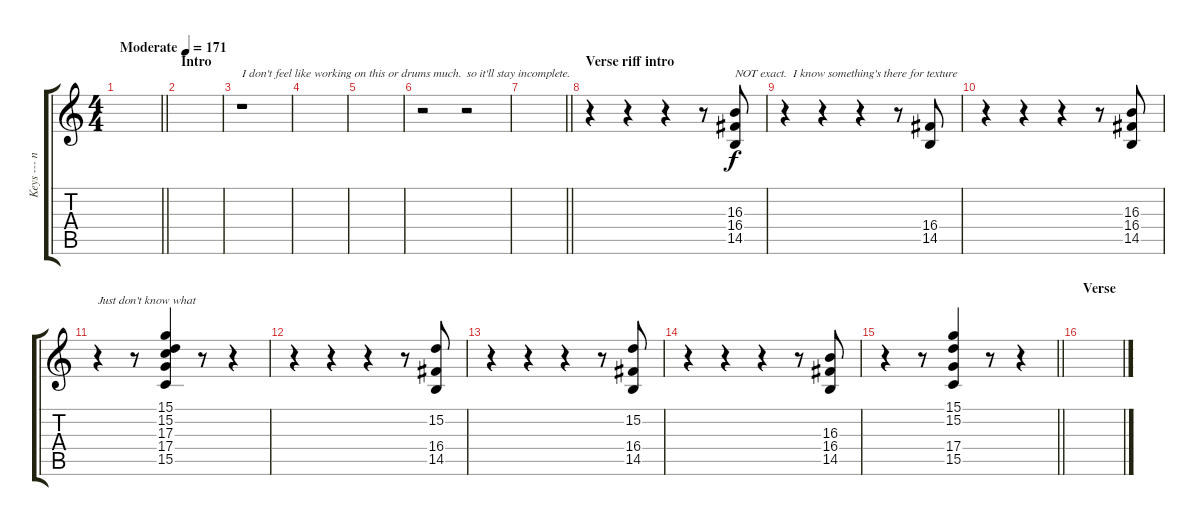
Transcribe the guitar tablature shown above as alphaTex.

\track ("Keys --- note:  not right exceot 4 solo" "Keys --- n") {instrument lead1square}
\staff {score tabs}
\tuning (E4 B3 G3 D3 A2 E2) {hide}
\ts (4 4)
\tempo (171 "Moderate")
\clef g2
\barLineRight lightlight
\ks c
|
\section ("" "Intro")
|
r.1{txt "I don't feel like working on this or drums much."} |
|
|
r.2 r.2{txt "so it'll stay incomplete."} |
\barLineRight lightlight
|
\section ("" "Verse riff intro")
r.4 r.4 r.4 r.8 (16.3 16.4 14.5).8{txt "NOT exact.  I know something's there for texture"} |
r.4 r.4 r.4 r.8 (16.4 14.5).8 |
r.4 r.4 r.4 r.8 (16.3 16.4 14.5).8 |
r.4{txt "Just don't know what"} r.8 (15.1 15.2 17.3 17.4 15.5).4 r.8 r.4 |
r.4 r.4 r.4 r.8 (15.2 16.4 14.5).8 |
r.4 r.4 r.4 r.8 (15.2 16.4 14.5).8 |
r.4 r.4 r.4 r.8 (16.3 16.4 14.5).8 |
\barLineRight lightlight
r.4 r.8 (15.1 15.2 17.4 15.5).4 r.8 r.4 |
\section ("" "Verse ")
